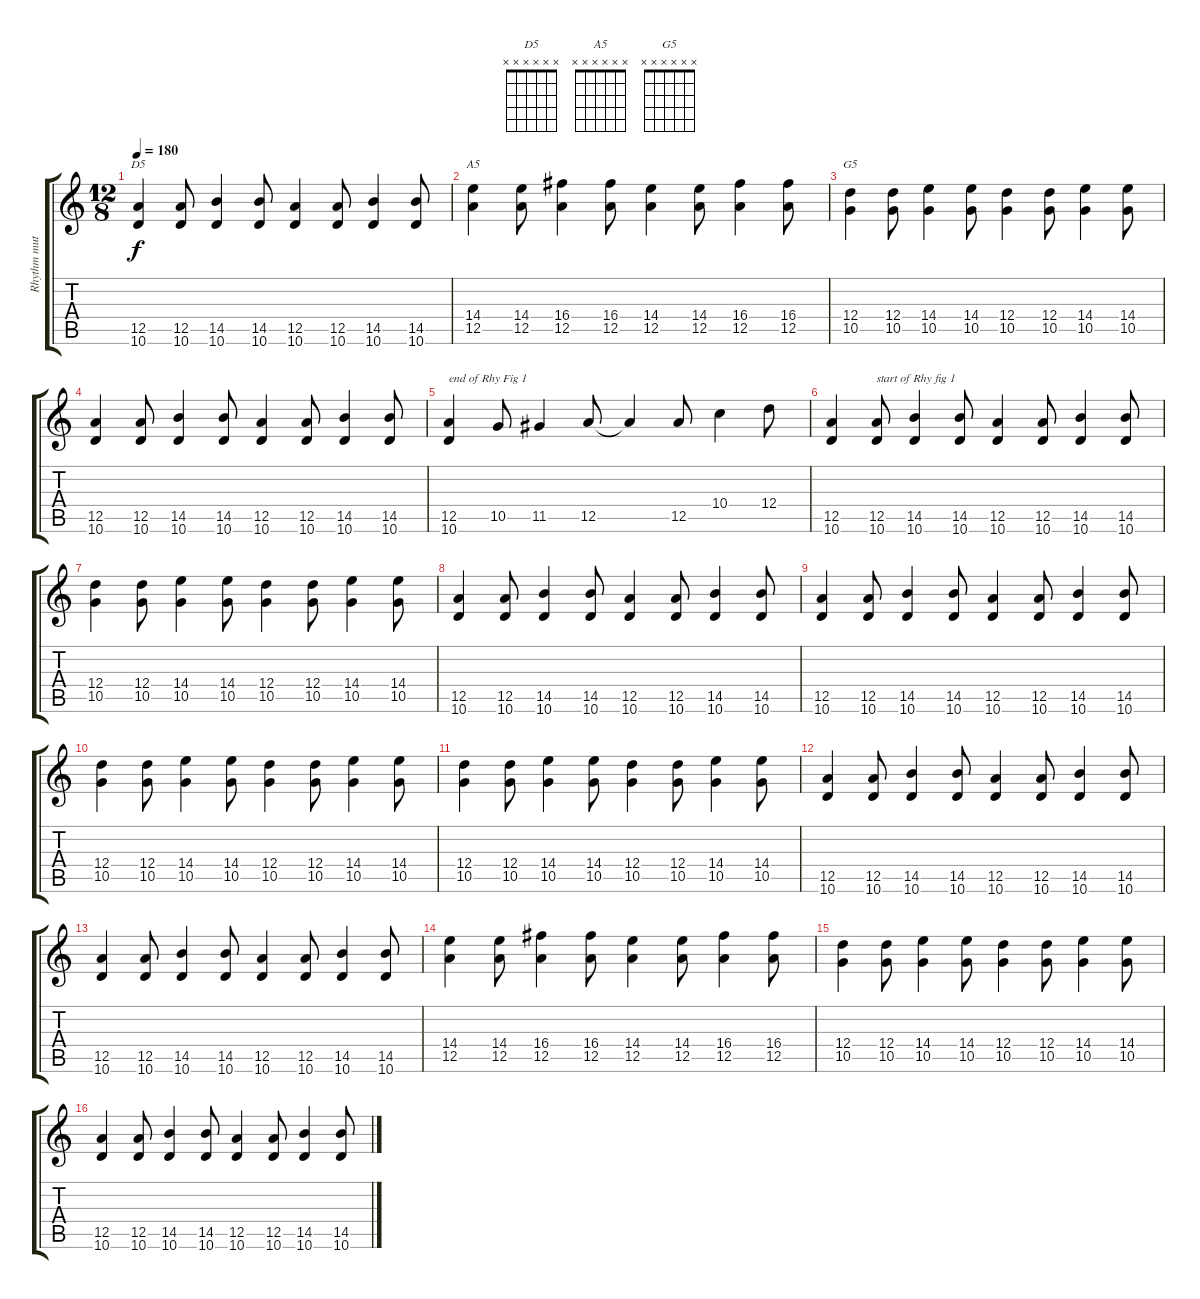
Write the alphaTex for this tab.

\track ("Rhythm mute" "Rhythm mut") {instrument electricguitarmuted}
\staff {score tabs}
\tuning (E4 B3 G3 D3 A2 E2) {hide}
\chord ("D5" x x x x x x)
\chord ("A5" x x x x x x)
\chord ("G5" x x x x x x)
\ts (12 8)
\tempo 180
\clef g2
\ks c
(12.5 10.6).4{ch "D5" dy f} (12.5 10.6).8 (14.5 10.6).4 (14.5 10.6).8 (12.5 10.6).4 (12.5 10.6).8 (14.5 10.6).4 (14.5 10.6).8 |
(14.4 12.5).4{ch "A5"} (14.4 12.5).8 (16.4 12.5).4 (16.4 12.5).8 (14.4 12.5).4 (14.4 12.5).8 (16.4 12.5).4 (16.4 12.5).8 |
(12.4 10.5).4{ch "G5"} (12.4 10.5).8 (14.4 10.5).4 (14.4 10.5).8 (12.4 10.5).4 (12.4 10.5).8 (14.4 10.5).4 (14.4 10.5).8 |
(12.5 10.6).4 (12.5 10.6).8 (14.5 10.6).4 (14.5 10.6).8 (12.5 10.6).4 (12.5 10.6).8 (14.5 10.6).4 (14.5 10.6).8 |
(12.5 10.6).4{txt "end of Rhy Fig 1"} 10.5.8 11.5.4 12.5.8 12.5{t}.4 12.5.8 10.4.4 12.4.8 |
(12.5 10.6).4 (12.5 10.6).8{txt "start of Rhy fig 1"} (14.5 10.6).4 (14.5 10.6).8 (12.5 10.6).4 (12.5 10.6).8 (14.5 10.6).4 (14.5 10.6).8 |
(12.4 10.5).4 (12.4 10.5).8 (14.4 10.5).4 (14.4 10.5).8 (12.4 10.5).4 (12.4 10.5).8 (14.4 10.5).4 (14.4 10.5).8 |
(12.5 10.6).4 (12.5 10.6).8 (14.5 10.6).4 (14.5 10.6).8 (12.5 10.6).4 (12.5 10.6).8 (14.5 10.6).4 (14.5 10.6).8 |
(12.5 10.6).4 (12.5 10.6).8 (14.5 10.6).4 (14.5 10.6).8 (12.5 10.6).4 (12.5 10.6).8 (14.5 10.6).4 (14.5 10.6).8 |
(12.4 10.5).4 (12.4 10.5).8 (14.4 10.5).4 (14.4 10.5).8 (12.4 10.5).4 (12.4 10.5).8 (14.4 10.5).4 (14.4 10.5).8 |
(12.4 10.5).4 (12.4 10.5).8 (14.4 10.5).4 (14.4 10.5).8 (12.4 10.5).4 (12.4 10.5).8 (14.4 10.5).4 (14.4 10.5).8 |
(12.5 10.6).4 (12.5 10.6).8 (14.5 10.6).4 (14.5 10.6).8 (12.5 10.6).4 (12.5 10.6).8 (14.5 10.6).4 (14.5 10.6).8 |
(12.5 10.6).4 (12.5 10.6).8 (14.5 10.6).4 (14.5 10.6).8 (12.5 10.6).4 (12.5 10.6).8 (14.5 10.6).4 (14.5 10.6).8 |
(14.4 12.5).4 (14.4 12.5).8 (16.4 12.5).4 (16.4 12.5).8 (14.4 12.5).4 (14.4 12.5).8 (16.4 12.5).4 (16.4 12.5).8 |
(12.4 10.5).4 (12.4 10.5).8 (14.4 10.5).4 (14.4 10.5).8 (12.4 10.5).4 (12.4 10.5).8 (14.4 10.5).4 (14.4 10.5).8 |
(12.5 10.6).4 (12.5 10.6).8 (14.5 10.6).4 (14.5 10.6).8 (12.5 10.6).4 (12.5 10.6).8 (14.5 10.6).4 (14.5 10.6).8
